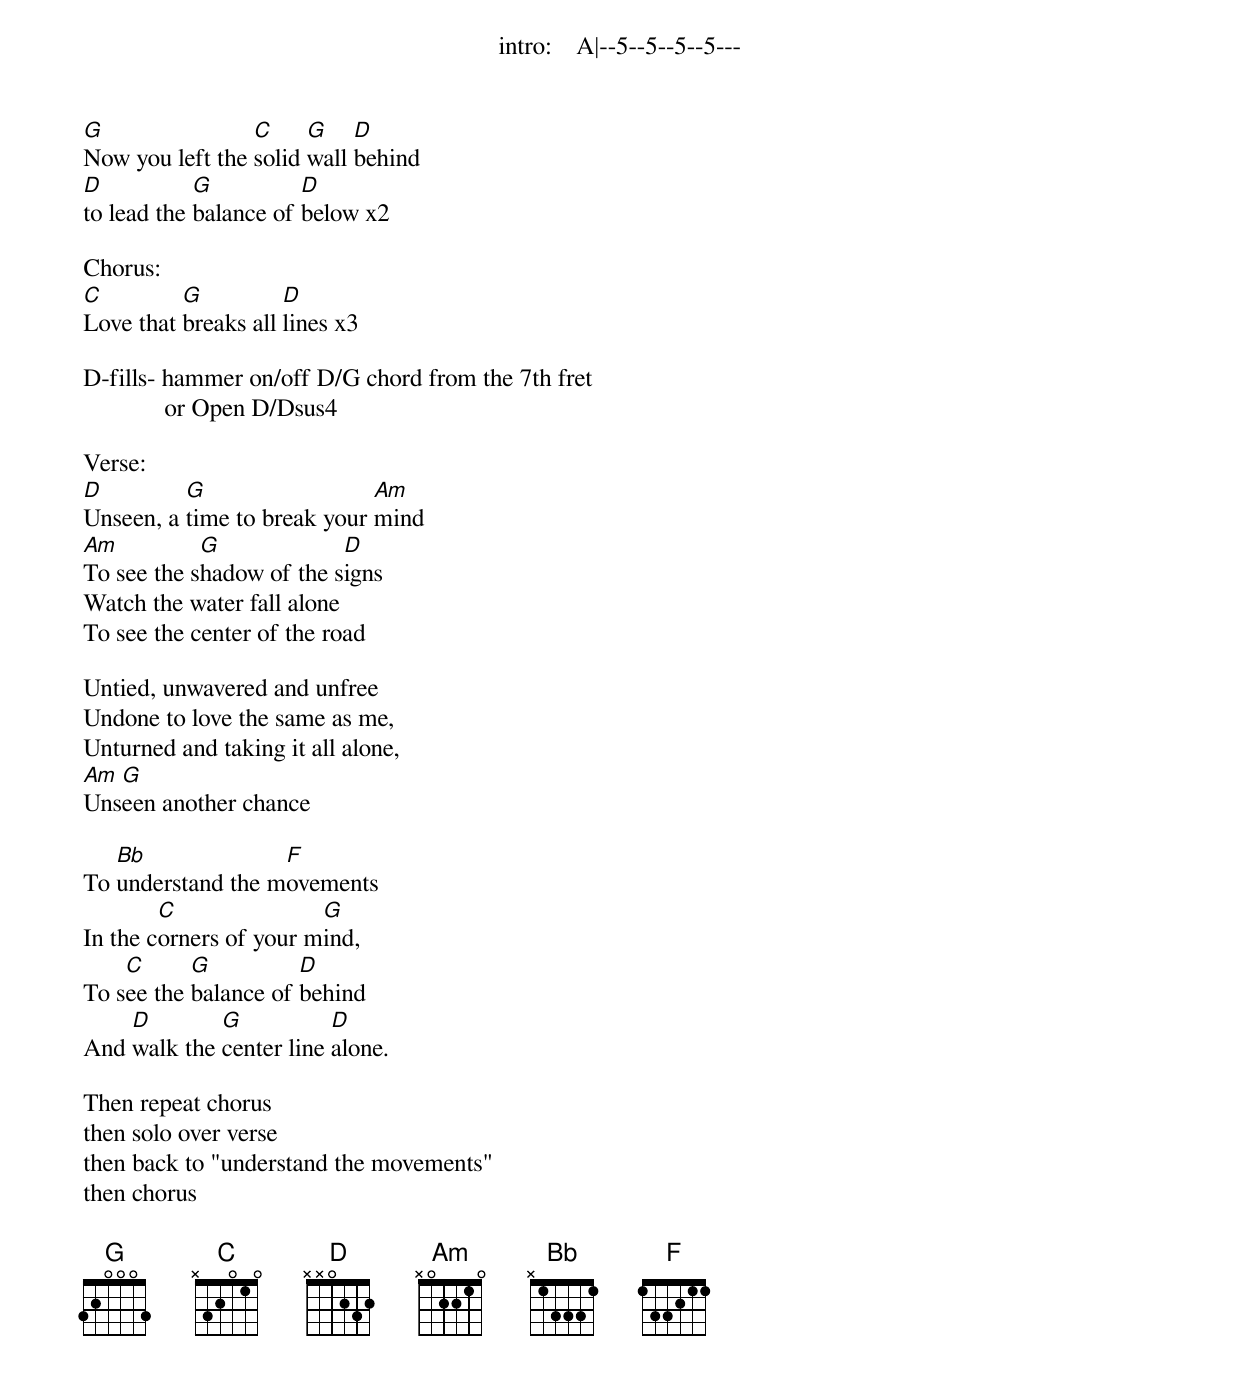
<pre>
intro:    A|--5--5--5--5---

G                C     G    D
Now you left the solid wall behind
D           G          D
to lead the balance of below x2

Chorus:
C         G          D
Love that breaks all lines x3

D-fills- hammer on/off D/G chord from the 7th fret
             or Open D/Dsus4

Verse:
D         G                  Am
Unseen, a time to break your mind
Am          G             D
To see the shadow of the signs
Watch the water fall alone
To see the center of the road

Untied, unwavered and unfree
Undone to love the same as me,
Unturned and taking it all alone,
Am G
Unseen another chance

   Bb              F
To understand the movements
        C               G
In the corners of your mind,
    C      G          D
To see the balance of behind
    D        G           D
And walk the center line alone.

Then repeat chorus
then solo over verse
then back to "understand the movements"
then chorus
</pre>
